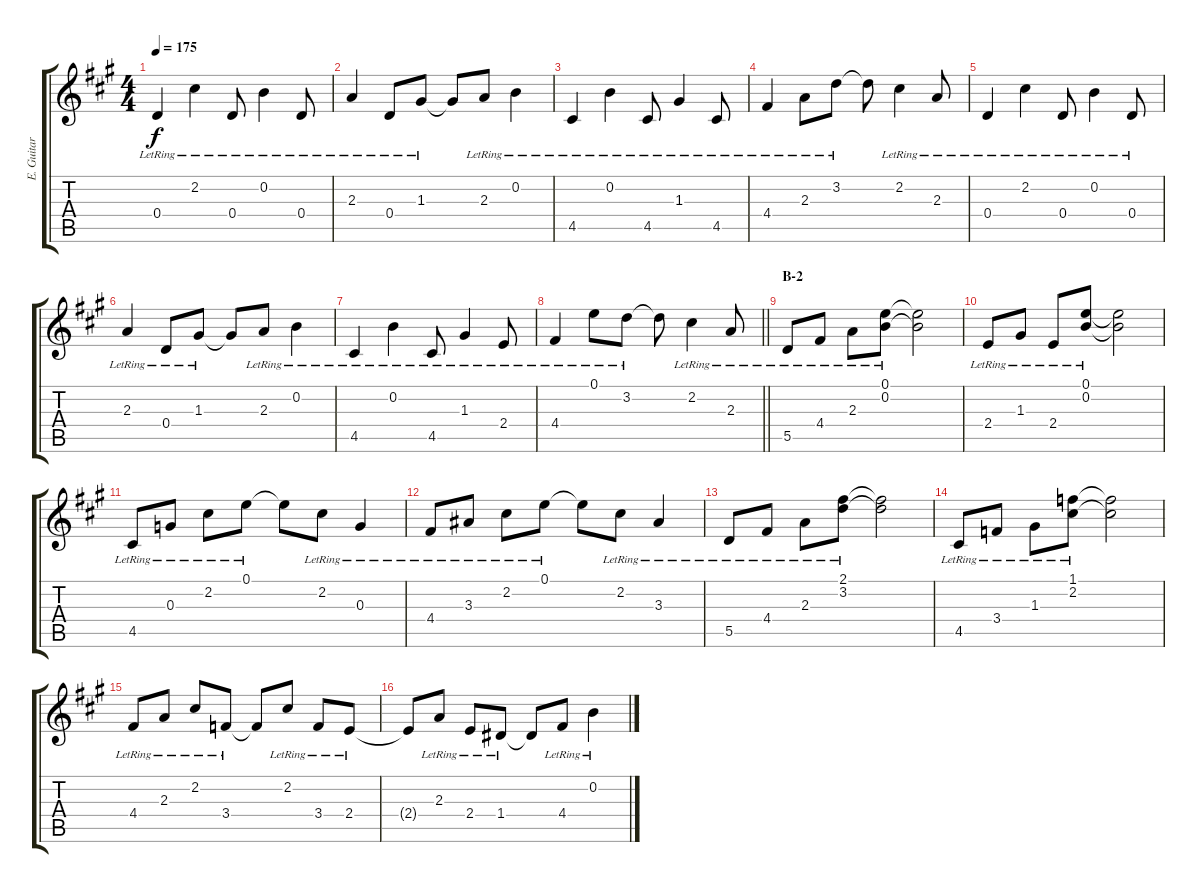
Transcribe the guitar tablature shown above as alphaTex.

\track ("E. Guitar I" "E. Guitar ") {instrument electricguitarclean}
\staff {score tabs}
\tuning (E4 B3 G3 D3 A2 E2) {hide}
\ts (4 4)
\tempo 175
\clef g2
\ks a
0.4{lr}.4{dy f} 2.2{lr}.4 0.4{lr}.8 0.2{lr}.4 0.4{lr}.8 |
2.3{lr}.4 0.4{lr}.8 1.3{lr}.8 1.3{t}.8 2.3{lr}.8 0.2{lr}.4 |
4.5{lr}.4 0.2{lr}.4 4.5{lr}.8 1.3{lr}.4 4.5{lr}.8 |
4.4{lr}.4 2.3{lr}.8 3.2{lr}.8 3.2{t}.8 2.2{lr}.4 2.3{lr}.8 |
0.4{lr}.4 2.2{lr}.4 0.4{lr}.8 0.2{lr}.4 0.4{lr}.8 |
2.3{lr}.4 0.4{lr}.8 1.3{lr}.8 1.3{t}.8 2.3{lr}.8 0.2{lr}.4 |
4.5{lr}.4 0.2{lr}.4 4.5{lr}.8 1.3{lr}.4 2.4{lr}.8 |
\barLineRight lightlight
4.4{lr}.4 0.1{lr}.8 3.2{lr}.8 3.2{t}.8 2.2{lr}.4 2.3{lr}.8 |
\section ("" "B-2")
5.5{lr}.8 4.4{lr}.8 2.3{lr}.8 (0.1{lr} 0.2{lr}).8 (0.1{t} 0.2{t}).2 |
2.4{lr}.8 1.3{lr}.8 2.4{lr}.8 (0.1{lr} 0.2{lr}).8 (0.1{t} 0.2{t}).2 |
4.5{lr}.8 0.3{lr}.8 2.2{lr}.8 0.1{lr}.8 0.1{t}.8 2.2{lr}.8 0.3{lr}.4 |
4.4{lr}.8 3.3{lr}.8 2.2{lr}.8 0.1{lr}.8 0.1{t}.8 2.2{lr}.8 3.3{lr}.4 |
5.5{lr}.8 4.4{lr}.8 2.3{lr}.8 (2.1{lr} 3.2{lr}).8 (2.1{t} 3.2{t}).2 |
4.5{lr}.8 3.4{lr}.8 1.3{lr}.8 (1.1{lr} 2.2{lr}).8 (1.1{t} 2.2{t}).2 |
4.4{lr}.8 2.3{lr}.8 2.2{lr}.8 3.4{lr}.8 3.4{t}.8 2.2{lr}.8 3.4{lr}.8 2.4{lr}.8 |
2.4{t}.8 2.3{lr}.8 2.4{lr}.8 1.4{lr}.8 1.4{t}.8 4.4{lr}.8 0.2{lr}.4
